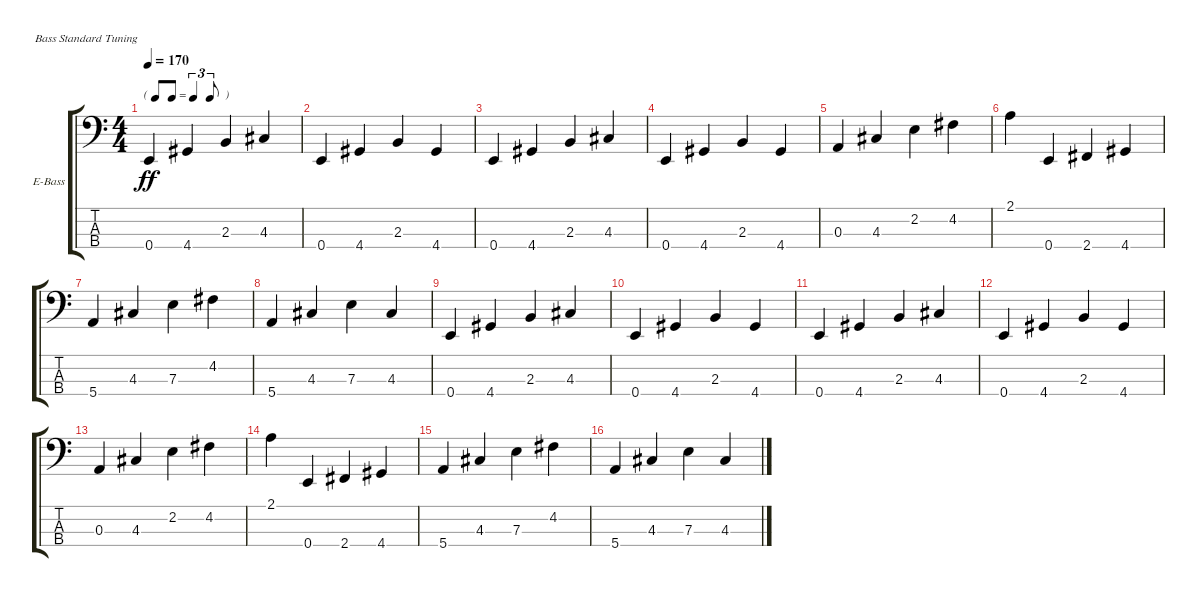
\defaultSystemsLayout 4
\bracketExtendMode groupsimilarinstruments
\firstSystemTrackNameOrientation horizontal
\otherSystemsTrackNameOrientation horizontal
\track ("Electric Bass" "E-Bass") {instrument electricbassfinger}
\staff {score tabs}
\tuning (G2 D2 A1 E1)
\ts (4 4)
\tf triplet8th
\tempo 170
\clef f4
\scale
0.333333
\ks c
0.4.4{dy ff} 4.4.4 2.3.4 4.3.4 |
\scale
0.333333 0.4.4 4.4.4 2.3.4 4.4.4 |
\scale
0.333333 0.4.4 4.4.4 2.3.4 4.3.4 |
\scale
0.333333 0.4.4 4.4.4 2.3.4 4.4.4 |
\scale
0.333333 0.3.4 4.3.4 2.2.4 4.2.4 |
\scale
0.333333 2.1.4 0.4.4 2.4.4 4.4.4 |
\scale
0.333333 5.4.4 4.3.4 7.3.4 4.2.4 |
\scale
0.333333 5.4.4 4.3.4 7.3.4 4.3.4 |
\scale
0.333333 0.4.4 4.4.4 2.3.4 4.3.4 |
\scale
0.333333 0.4.4 4.4.4 2.3.4 4.4.4 |
\scale
0.333333 0.4.4 4.4.4 2.3.4 4.3.4 |
\scale
0.333333 0.4.4 4.4.4 2.3.4 4.4.4 |
\scale
0.333333 0.3.4 4.3.4 2.2.4 4.2.4 |
\scale
0.333333 2.1.4 0.4.4 2.4.4 4.4.4 |
\scale
0.333333 5.4.4 4.3.4 7.3.4 4.2.4 |
\scale
0.333333 5.4.4 4.3.4 7.3.4 4.3.4
